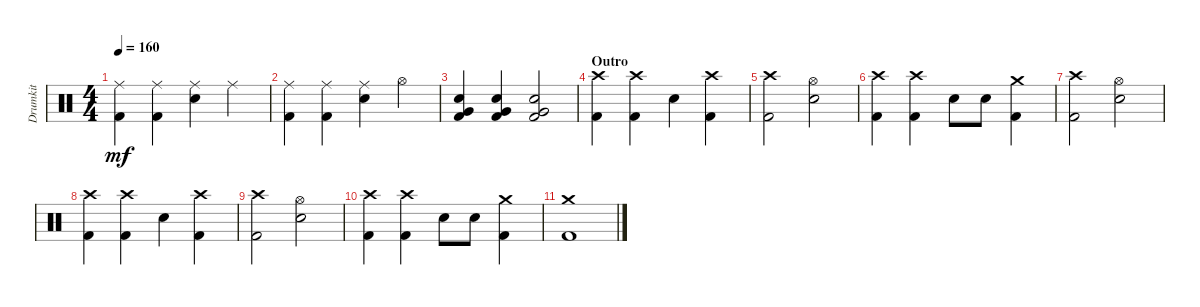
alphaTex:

\track ("Drumkit" "Drumkit") {instrument percussion}
\staff {score}
\articulation defaults
\ts (4 4)
\tempo 160
\clef neutral
\ks c
("Ride (middle)" "Kick (hit) 2").4{dy mf} ("Ride (middle)" "Kick (hit) 2").4 ("Ride (middle)" "Snare (hit) 2").4 "Ride (middle)".4 |
("Ride (middle)" "Kick (hit) 2").4 ("Ride (middle)" "Kick (hit) 2").4 ("Ride (middle)" "Snare (hit) 2").4 "Hi-Hat (open)".4 |
("Kick (hit) 2" "Very Low Tom (hit)" "Snare (hit) 2").4 ("Kick (hit) 2" "Very Low Tom (hit)" "Snare (hit) 2").4 ("Kick (hit) 2" "Very Low Tom (hit)" "Snare (hit) 2").2 |
\section ("" "Outro")
("Crash high (hit)" "Kick (hit) 2").4 ("Crash high (hit)" "Kick (hit) 2").4 "Snare (hit) 2".4 ("Crash high (hit)" "Kick (hit) 2").4 |
("Crash high (hit)" "Kick (hit) 2").2 ("Hi-Hat (open)" "Snare (hit) 2").2 |
("Crash high (hit)" "Kick (hit) 2").4 ("Crash high (hit)" "Kick (hit) 2").4 "Snare (hit) 2".8 "Snare (hit) 2".8 ("Crash medium (hit)" "Kick (hit) 2").4 |
("Crash high (hit)" "Kick (hit) 2").2 ("Hi-Hat (open)" "Snare (hit) 2").2 |
("Crash high (hit)" "Kick (hit) 2").4 ("Crash high (hit)" "Kick (hit) 2").4 "Snare (hit) 2".4 ("Crash high (hit)" "Kick (hit) 2").4 |
("Crash high (hit)" "Kick (hit) 2").2 ("Hi-Hat (open)" "Snare (hit) 2").2 |
("Crash high (hit)" "Kick (hit) 2").4 ("Crash high (hit)" "Kick (hit) 2").4 "Snare (hit) 2".8 "Snare (hit) 2".8 ("Crash medium (hit)" "Kick (hit) 2").4 |
("Crash medium (hit)" "Kick (hit) 2").1
